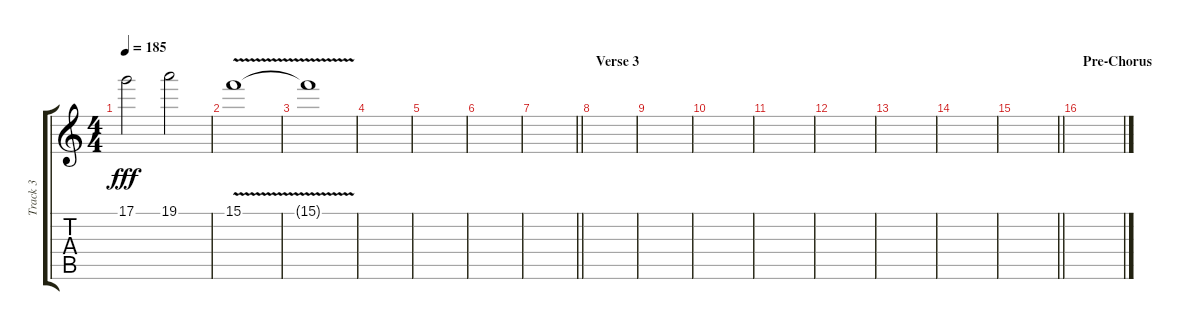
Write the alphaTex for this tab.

\track ("Track 3" "Track 3") {instrument distortionguitar}
\staff {score tabs}
\tuning (D4 A3 F3 C3 G2 D2) {hide}
\ts (4 4)
\tempo 185
\clef g2
\ks c
17.1{t}.2{dy fff} 19.1.2 |
15.1{v}.1 |
15.1{t}.1 |
|
|
|
\barLineRight lightlight
|
\section ("" "Verse 3")
|
|
|
|
|
|
|
\barLineRight lightlight
|
\section ("" "Pre-Chorus")
